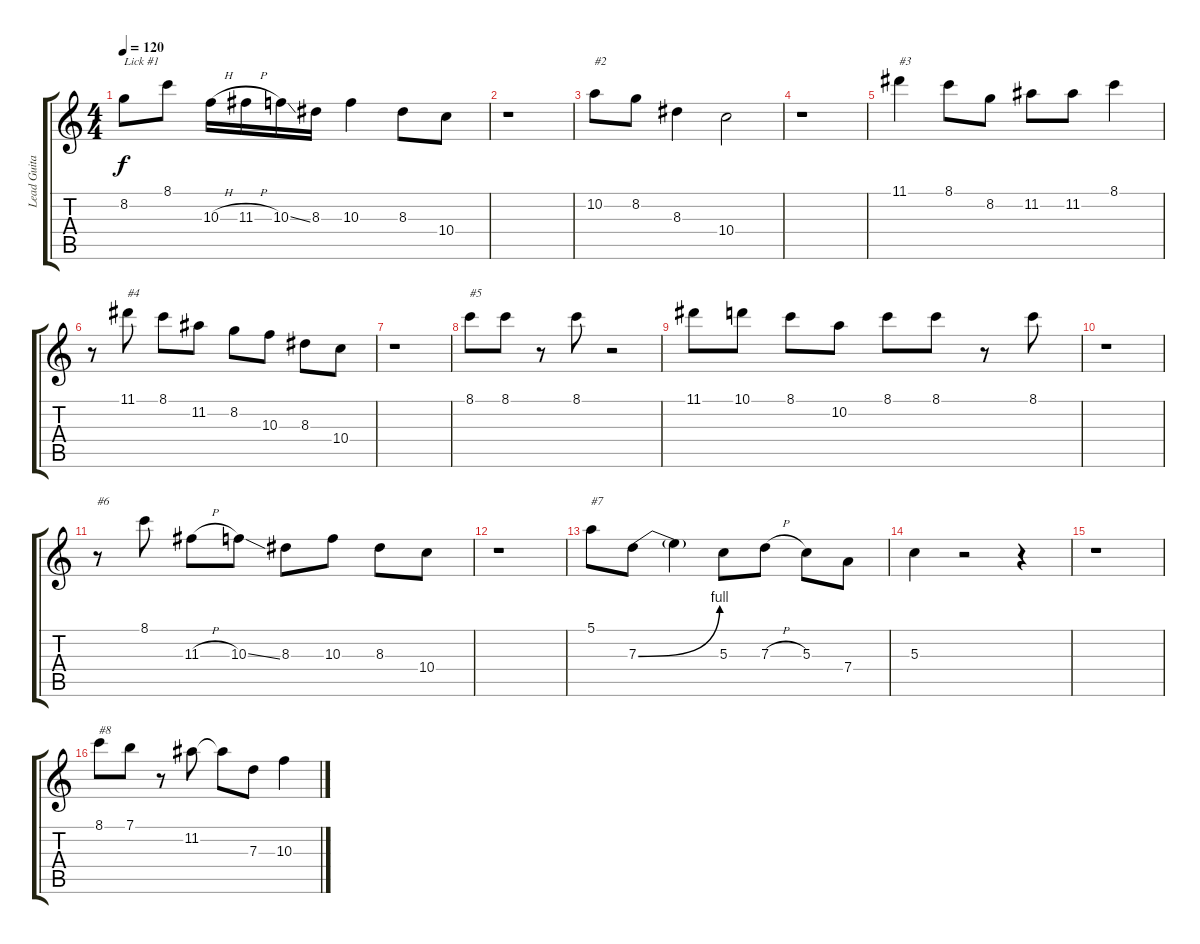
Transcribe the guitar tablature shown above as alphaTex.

\track ("Lead Guitar" "Lead Guita") {instrument acousticguitarnylon}
\staff {score tabs}
\tuning (E4 B3 G3 D3 A2 E2) {hide}
\ts (4 4)
\tempo 120
\clef g2
\ks c
8.2.8{txt "Lick #1" dy f instrument acousticguitarnylon} 8.1.8 10.3{h}.16 11.3{h}.16 10.3{ss}.16 8.3.16 10.3.4 8.3.8 10.4.8 |
r.1 |
10.2.8{txt "#2"} 8.2.8 8.3.4 10.4.2 |
r.1 |
11.1.4{txt "#3"} 8.1.8 8.2.8 11.2.8 11.2.8 8.1.4 |
r.8 11.1.8{txt "#4"} 8.1.8 11.2.8 8.2.8 10.3.8 8.3.8 10.4.8 |
r.1 |
8.1.8{txt "#5"} 8.1.8 r.8 8.1.8 r.2 |
11.1.8 10.1.8 8.1.8 10.2.8 8.1.8 8.1.8 r.8 8.1.8 |
r.1 |
r.8{txt "#6"} 8.1.8 11.3{h}.8 10.3{ss}.8 8.3.8 10.3.8 8.3.8 10.4.8 |
r.1 |
5.1.8{txt "#7"} 7.3{be (bend 0 0 60 4)}.8 7.3{t}.4 5.3.8 7.3{h}.8 5.3.8 7.4.8 |
5.3.4 r.2 r.4 |
r.1 |
8.1.8{txt "#8"} 7.1.8 r.8 11.2.8 11.2{t}.8 7.3.8 10.3.4
